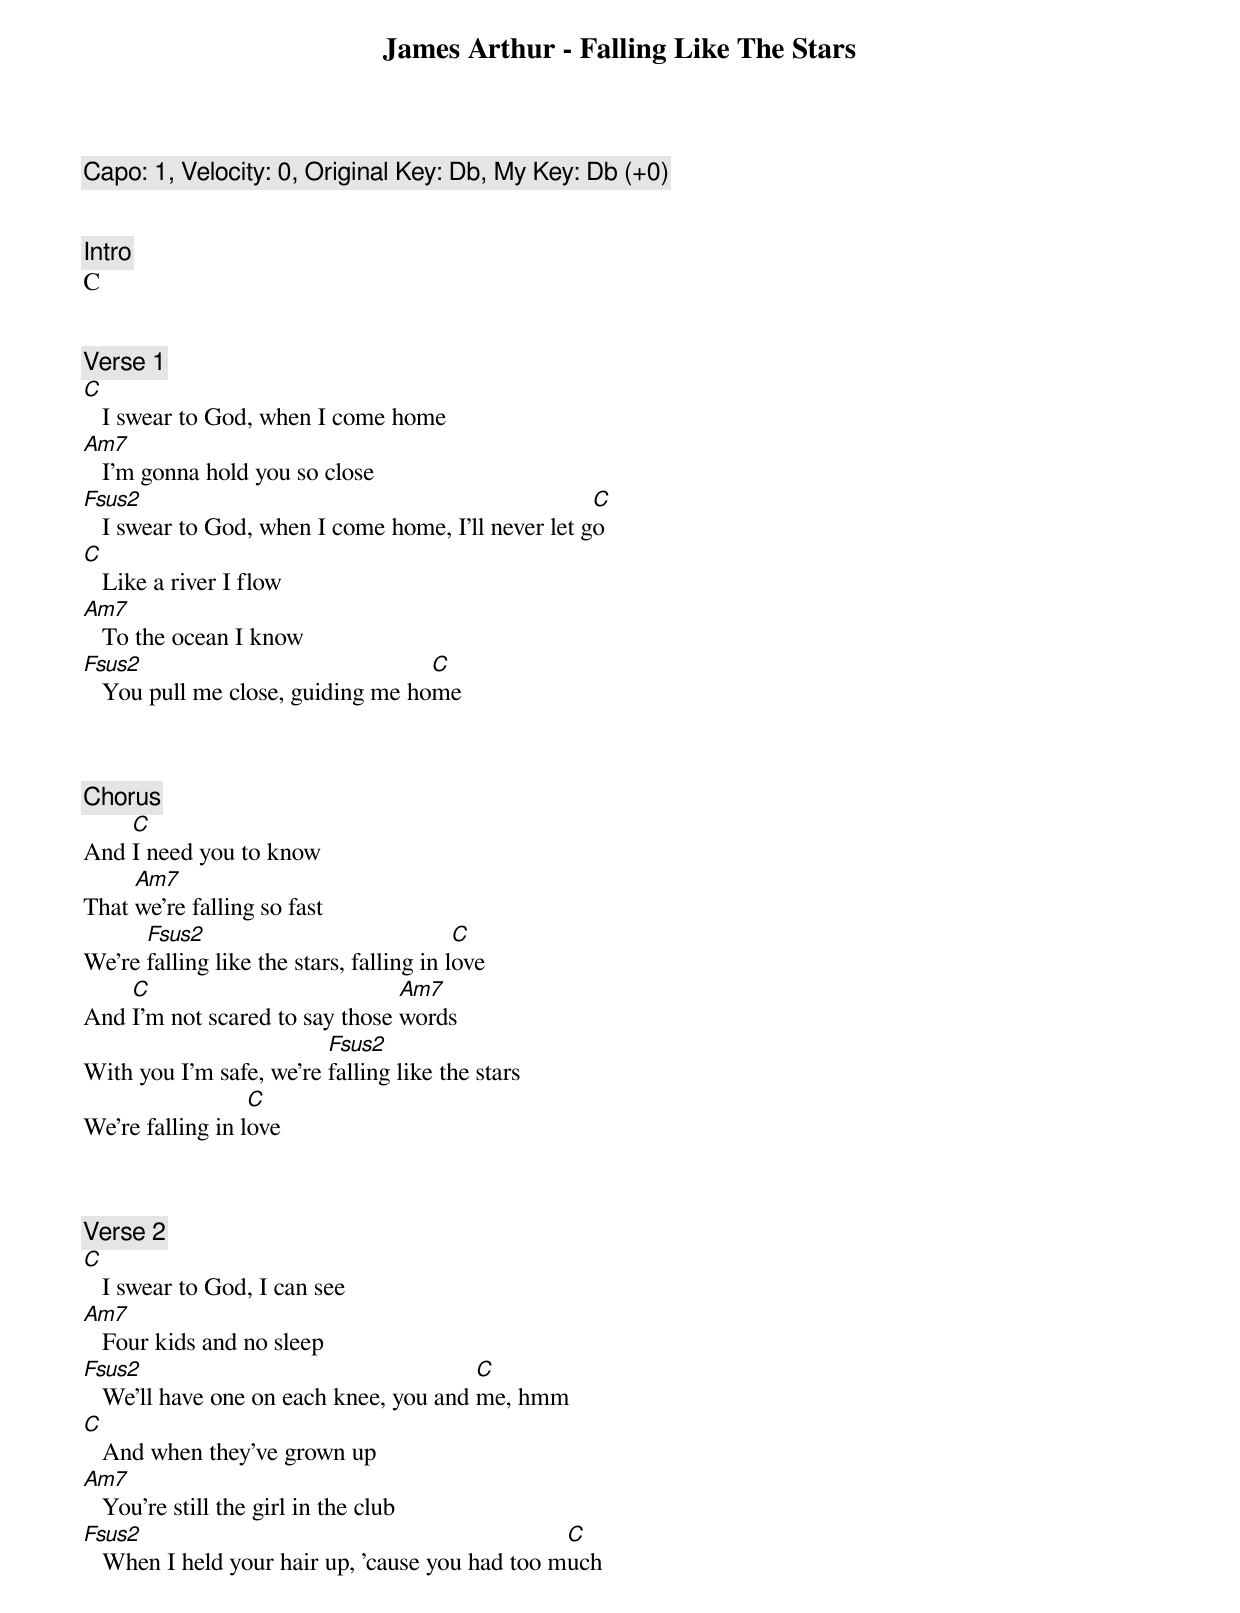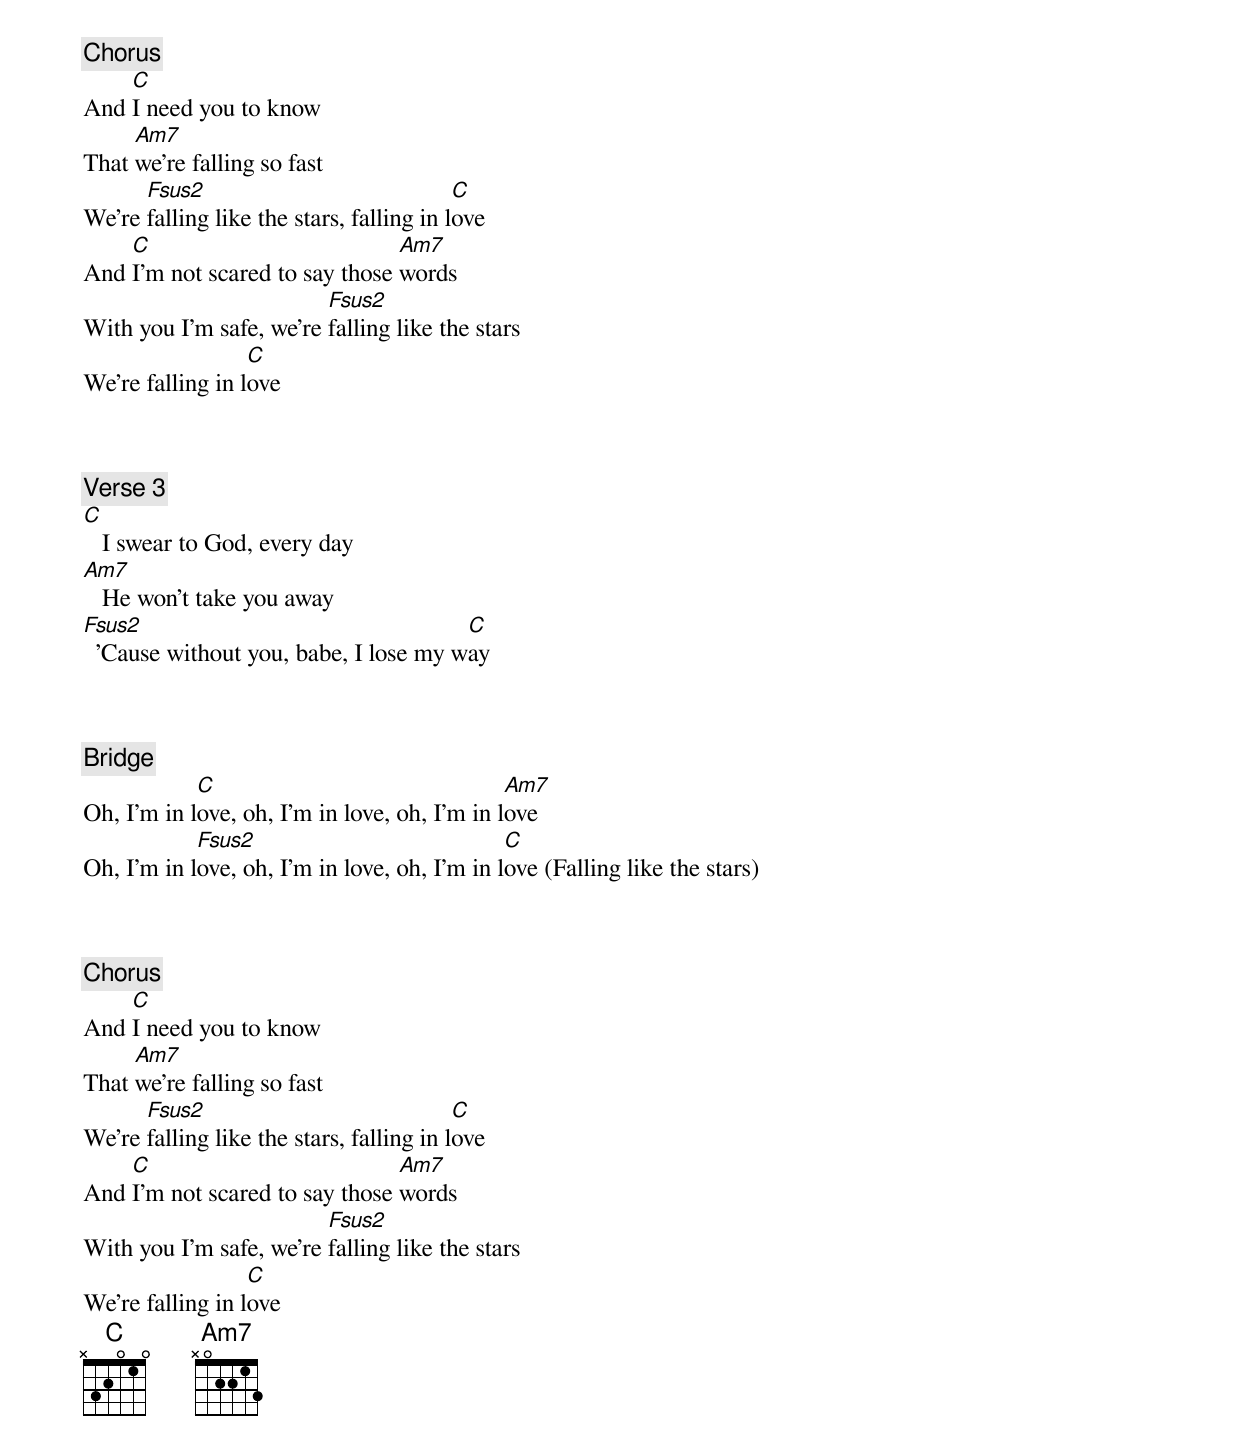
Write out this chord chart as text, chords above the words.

James Arthur - Falling Like The Stars

Capo: 1, Velocity: 0, Original Key: Db, My Key: Db (+0)


[Intro]
C


[Verse 1]
C
   I swear to God, when I come home
Am7
   I'm gonna hold you so close
Fsus2                                                C
   I swear to God, when I come home, I'll never let go
C
   Like a river I flow
Am7
   To the ocean I know
Fsus2                              C
   You pull me close, guiding me home



[Chorus]
    C
And I need you to know
     Am7
That we're falling so fast
      Fsus2                               C
We're falling like the stars, falling in love
    C                           Am7
And I'm not scared to say those words
                         Fsus2
With you I'm safe, we're falling like the stars
                  C
We're falling in love



[Verse 2]
C
   I swear to God, I can see
Am7
   Four kids and no sleep
Fsus2                                   C
   We'll have one on each knee, you and me, hmm
C
   And when they've grown up
Am7
   You're still the girl in the club
Fsus2                                            C
   When I held your hair up, 'cause you had too much



[Chorus]
    C
And I need you to know
     Am7
That we're falling so fast
      Fsus2                               C
We're falling like the stars, falling in love
    C                           Am7
And I'm not scared to say those words
                         Fsus2
With you I'm safe, we're falling like the stars
                  C
We're falling in love



[Verse 3]
C
   I swear to God, every day
Am7
   He won't take you away
Fsus2                                  C
  'Cause without you, babe, I lose my way



[Bridge]
            C                                 Am7
Oh, I'm in love, oh, I'm in love, oh, I'm in love
            Fsus2                             C
Oh, I'm in love, oh, I'm in love, oh, I'm in love (Falling like the stars)



[Chorus]
    C
And I need you to know
     Am7
That we're falling so fast
      Fsus2                               C
We're falling like the stars, falling in love
    C                           Am7
And I'm not scared to say those words
                         Fsus2
With you I'm safe, we're falling like the stars
                  C
We're falling in love
